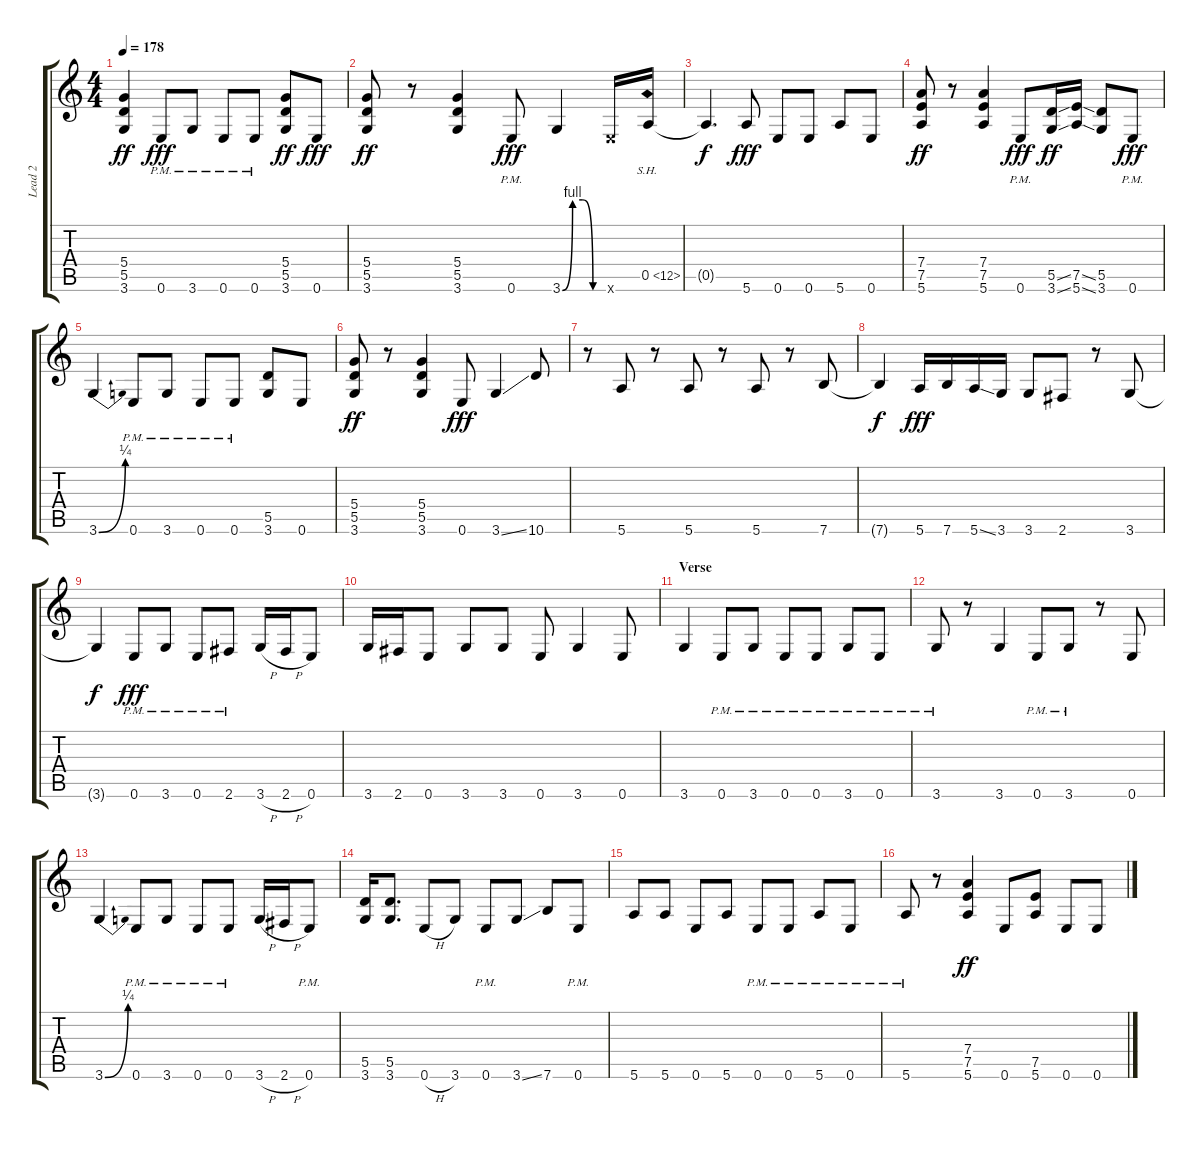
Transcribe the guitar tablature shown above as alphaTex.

\track ("Lead 2" "Lead 2") {instrument distortionguitar}
\staff {score tabs}
\tuning (E4 B3 G3 D3 A2 E2) {hide}
\ts (4 4)
\tempo 178
\clef g2
\ks c
(5.4 5.5 3.6).4{dy ff volume 13} 0.6{pm}.8{dy fff volume 16} 3.6{pm}.8 0.6{pm}.8 0.6{pm}.8 (5.4 5.5 3.6).8{dy ff volume 13} 0.6.8{dy fff volume 16} |
(5.4 5.5 3.6).8{dy ff volume 13} r.8 (5.4 5.5 3.6).4 0.6{pm}.8{dy fff volume 16} 3.6{be (custom 0 0 15 4 30 4 45 0 60 0)}.4 0.6{x}.16 0.5{sh 12}.16 |
0.5{t}.4{d dy f} 5.6.8{dy fff} 0.6.8 0.6.8 5.6.8 0.6.8 |
(7.4 7.5 5.6).8{dy ff volume 12} r.8 (7.4 7.5 5.6).4 0.6{pm}.8{dy fff volume 16} (5.5{ss} 3.6{ss}).16{dy ff} (7.5{ss} 5.6{ss}).16 (5.5 3.6).8 0.6{pm}.8{dy fff} |
3.6{be (bend 0 0 60 1)}.4 0.6{pm}.8 3.6{pm}.8 0.6{pm}.8 0.6{pm}.8 (5.5 3.6).8 0.6.8 |
(5.4 5.5 3.6).8{dy ff volume 13} r.8 (5.4 5.5 3.6).4 0.6.8{dy fff volume 16} 3.6{ss}.4 10.6.8 |
r.8 5.6.8 r.8 5.6.8 r.8 5.6.8 r.8 7.6.8 |
7.6{t}.4{dy f} 5.6.16{dy fff} 7.6.16 5.6{ss}.16 3.6.16 3.6.8 2.6.8 r.8 3.6.8 |
3.6{t}.4{dy f} 0.6{pm}.8{dy fff} 3.6{pm}.8 0.6{pm}.8 2.6{pm}.8 3.6{h}.16 2.6{h}.16 0.6.8 |
3.6.16 2.6.16 0.6.8 3.6.8 3.6.8 0.6.8 3.6.4 0.6.8 |
\section ("" "Verse")
3.6.4 0.6{pm}.8 3.6{pm}.8 0.6{pm}.8 0.6{pm}.8 3.6{pm}.8 0.6{pm}.8 |
3.6{pm}.8 r.8 3.6.4 0.6{pm}.8 3.6{pm}.8 r.8 0.6.8 |
3.6{be (bend 0 0 60 1)}.4 0.6{pm}.8 3.6{pm}.8 0.6{pm}.8 0.6{pm}.8 3.6{h}.16 2.6{h}.16 0.6{pm}.8 |
(5.5 3.6).16 (5.5 3.6).8{d} 0.6{h}.8 3.6.8 0.6{pm}.8 3.6{ss}.8 7.6.8 0.6{pm}.8 |
5.6.8 5.6.8 0.6.8 5.6.8 0.6{pm}.8 0.6{pm}.8 5.6{pm}.8 0.6{pm}.8 |
5.6{pm}.8 r.8 (7.4 7.5 5.6).4{dy ff} 0.6.8 (7.5 5.6).8 0.6.8 0.6.8
